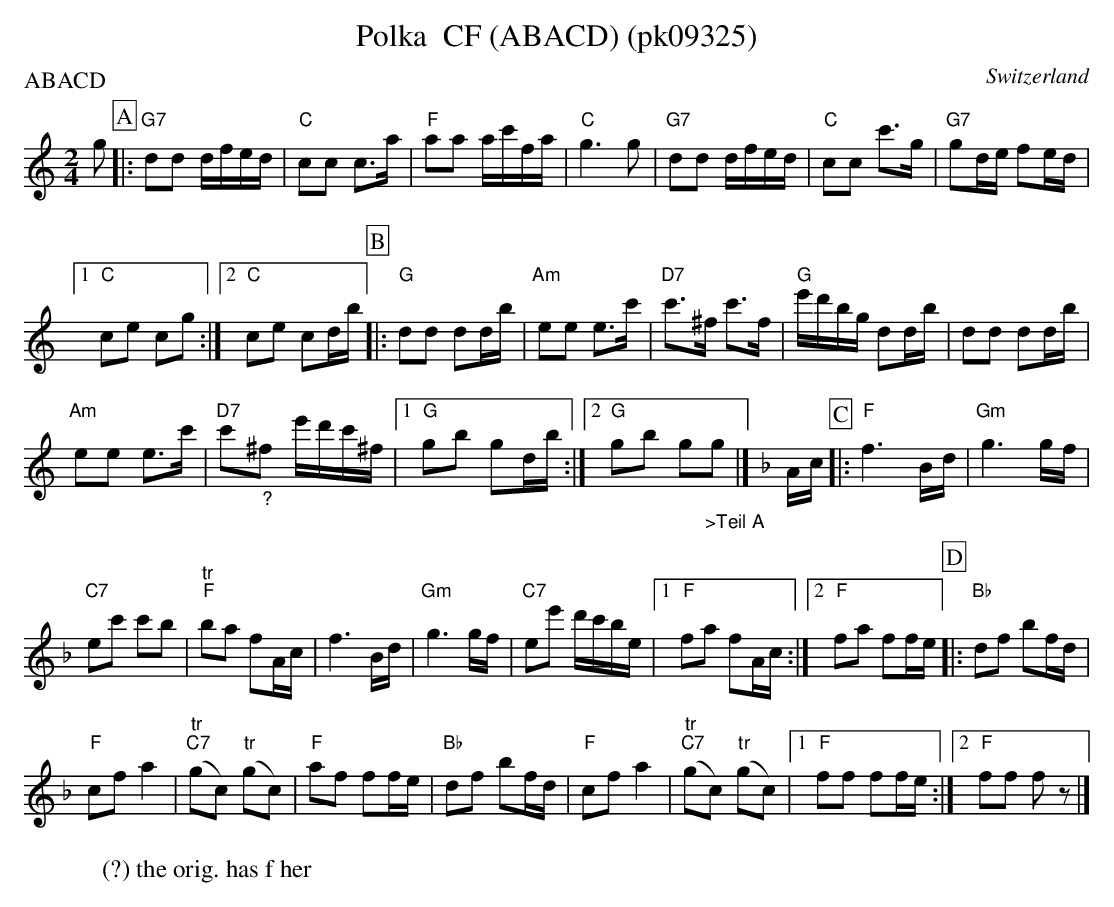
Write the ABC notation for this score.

X:1
T:Polka  CF (ABACD) (pk09325)
P:ABACD
M:2/4
L:1/16
O:Switzerland
K:C major
g2 [P:A] |: "G7"d2d2 dfed | "C"c2c2 c3a | "F"a2a2 ac'fa | "C"g6g2 | "G7"d2d2 dfed | "C"c2c2 c'3g | "G7"g2de f2ed |1
"C"c2e2 c2g2 :|2 "C"c2e2 c2db [P:B] |: "G"d2d2 d2db | "Am"e2e2 e3c' | "D7"c'3^f c'3f | "G"e'd'bg d2db | d2d2 d2db |
"Am"e2e2 e3c' | "D7"c'2"_?"^f2 e'd'c'^f |1 "G"g2b2 g2db :|2 "G"g2b2 g2"_>Teil A"g2 |]  [K:F] Ac [P:C] |: "F"f6Bd | "Gm"g6gf |
"C7"e2c'2 c'2b2 | "tr""F"b2a2 f2Ac | f6Bd | "Gm"g6gf | "C7"e2e'2 d'c'be |1 "F"f2a2 f2Ac :|2 "F"f2a2 f2fe [P:D] |: "Bb"d2f2 b2fd |
"F"c2f2 a4 | ("tr""C7"g2c2) ("tr"g2c2) | "F"a2f2 f2fe | "Bb"d2f2 b2fd | "F"c2f2a4 | ("tr""C7"g2c2) ("tr"g2c2) |1 "F"f2f2 f2fe :|2 "F"f2f2 f2z2 |]
W: (?) the orig. has f her
